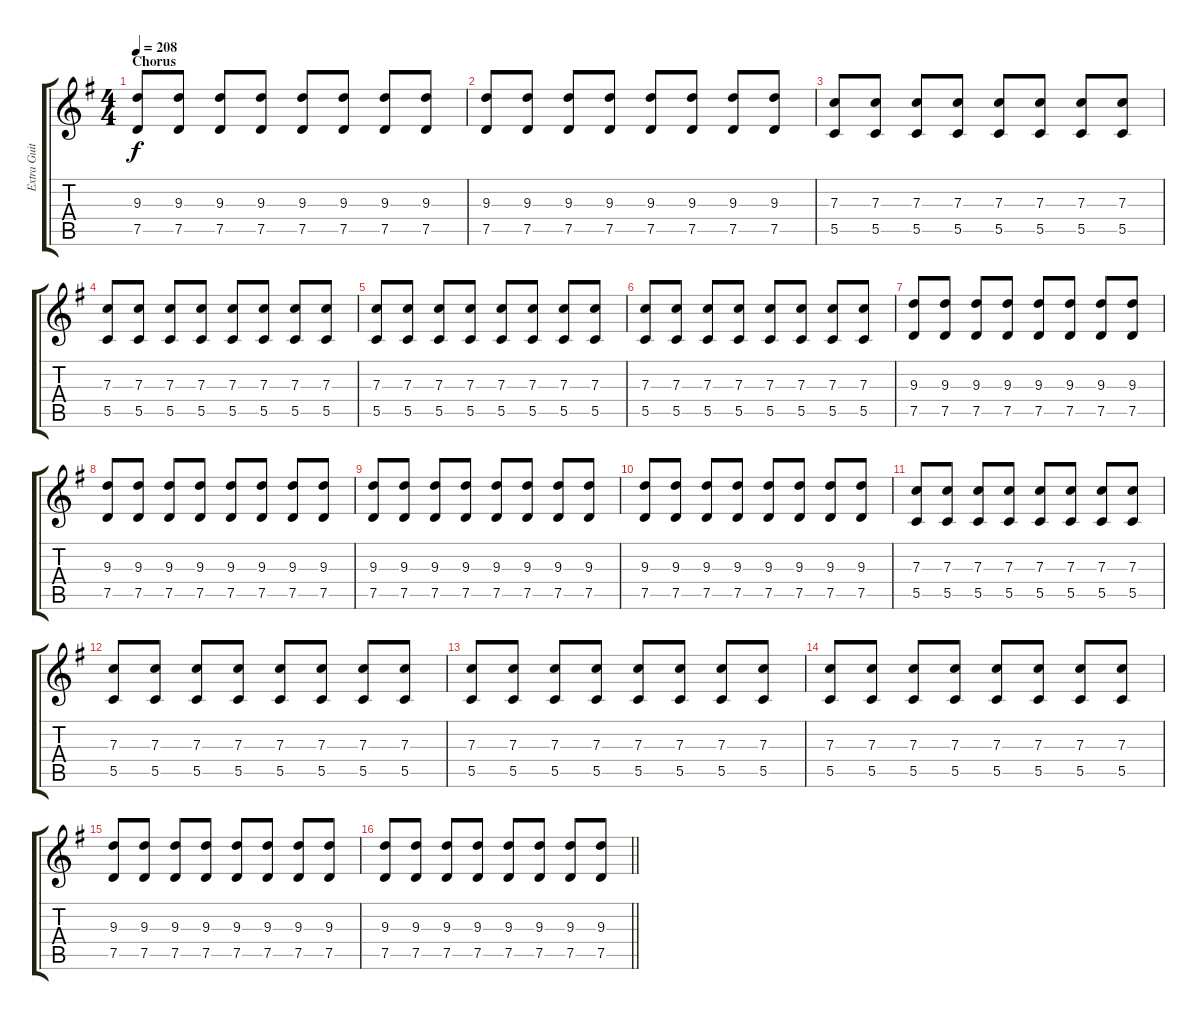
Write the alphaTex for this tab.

\track ("Extra Guitar" "Extra Guit") {instrument distortionguitar}
\staff {score tabs}
\tuning (D4 A3 F3 C3 G2 D2) {hide}
\ts (4 4)
\section ("" "Chorus")
\tempo 208
\clef g2
\ks g
(9.3 7.5).8{dy f volume 8 balance 8} (9.3 7.5).8 (9.3 7.5).8 (9.3 7.5).8 (9.3 7.5).8 (9.3 7.5).8 (9.3 7.5).8 (9.3 7.5).8 |
(9.3 7.5).8 (9.3 7.5).8 (9.3 7.5).8 (9.3 7.5).8 (9.3 7.5).8 (9.3 7.5).8 (9.3 7.5).8 (9.3 7.5).8 |
(7.3 5.5).8 (7.3 5.5).8 (7.3 5.5).8 (7.3 5.5).8 (7.3 5.5).8 (7.3 5.5).8 (7.3 5.5).8 (7.3 5.5).8 |
(7.3 5.5).8 (7.3 5.5).8 (7.3 5.5).8 (7.3 5.5).8 (7.3 5.5).8 (7.3 5.5).8 (7.3 5.5).8 (7.3 5.5).8 |
(7.3 5.5).8 (7.3 5.5).8 (7.3 5.5).8 (7.3 5.5).8 (7.3 5.5).8 (7.3 5.5).8 (7.3 5.5).8 (7.3 5.5).8 |
(7.3 5.5).8 (7.3 5.5).8 (7.3 5.5).8 (7.3 5.5).8 (7.3 5.5).8 (7.3 5.5).8 (7.3 5.5).8 (7.3 5.5).8 |
(9.3 7.5).8 (9.3 7.5).8 (9.3 7.5).8 (9.3 7.5).8 (9.3 7.5).8 (9.3 7.5).8 (9.3 7.5).8 (9.3 7.5).8 |
(9.3 7.5).8 (9.3 7.5).8 (9.3 7.5).8 (9.3 7.5).8 (9.3 7.5).8 (9.3 7.5).8 (9.3 7.5).8 (9.3 7.5).8 |
(9.3 7.5).8 (9.3 7.5).8 (9.3 7.5).8 (9.3 7.5).8 (9.3 7.5).8 (9.3 7.5).8 (9.3 7.5).8 (9.3 7.5).8 |
(9.3 7.5).8 (9.3 7.5).8 (9.3 7.5).8 (9.3 7.5).8 (9.3 7.5).8 (9.3 7.5).8 (9.3 7.5).8 (9.3 7.5).8 |
(7.3 5.5).8 (7.3 5.5).8 (7.3 5.5).8 (7.3 5.5).8 (7.3 5.5).8 (7.3 5.5).8 (7.3 5.5).8 (7.3 5.5).8 |
(7.3 5.5).8 (7.3 5.5).8 (7.3 5.5).8 (7.3 5.5).8 (7.3 5.5).8 (7.3 5.5).8 (7.3 5.5).8 (7.3 5.5).8 |
(7.3 5.5).8 (7.3 5.5).8 (7.3 5.5).8 (7.3 5.5).8 (7.3 5.5).8 (7.3 5.5).8 (7.3 5.5).8 (7.3 5.5).8 |
(7.3 5.5).8 (7.3 5.5).8 (7.3 5.5).8 (7.3 5.5).8 (7.3 5.5).8 (7.3 5.5).8 (7.3 5.5).8 (7.3 5.5).8 |
(9.3 7.5).8 (9.3 7.5).8 (9.3 7.5).8 (9.3 7.5).8 (9.3 7.5).8 (9.3 7.5).8 (9.3 7.5).8 (9.3 7.5).8 |
\barLineRight lightlight
(9.3 7.5).8 (9.3 7.5).8 (9.3 7.5).8 (9.3 7.5).8 (9.3 7.5).8 (9.3 7.5).8 (9.3 7.5).8 (9.3 7.5).8
